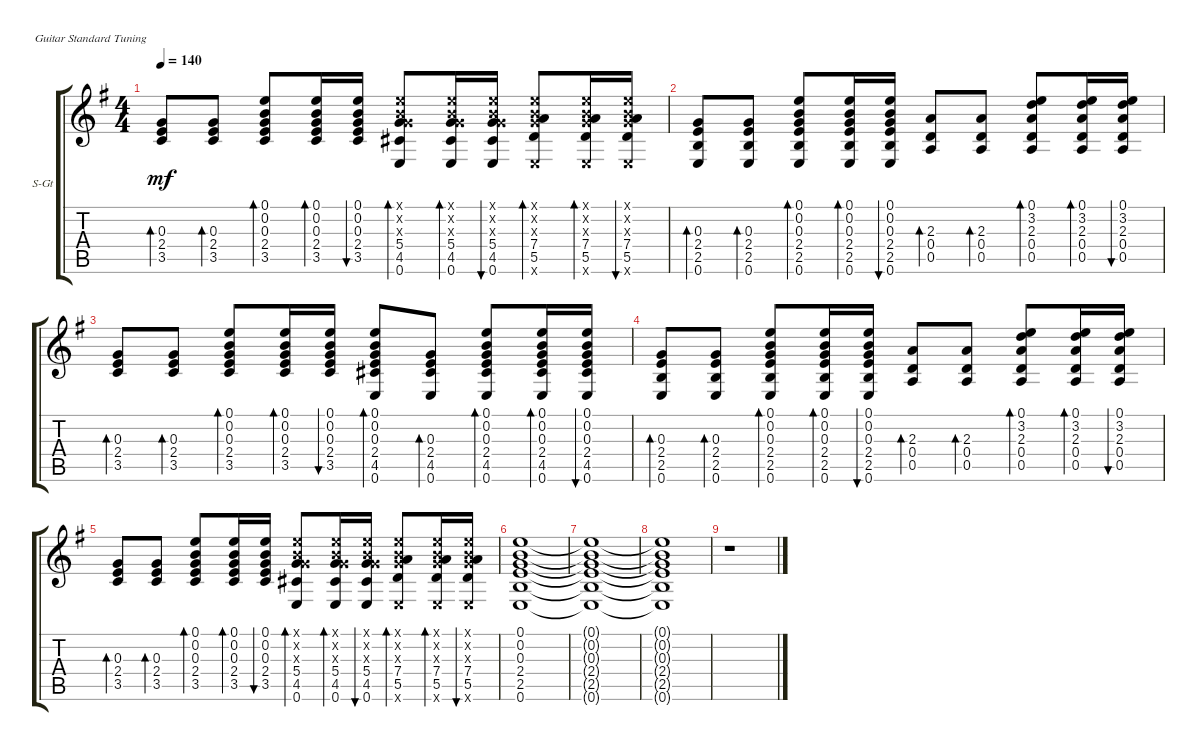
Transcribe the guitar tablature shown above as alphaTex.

\defaultSystemsLayout 4
\bracketExtendMode groupsimilarinstruments
\firstSystemTrackNameOrientation horizontal
\otherSystemsTrackNameOrientation horizontal
\track ("Steel Guitar" "S-Gt") {instrument acousticguitarsteel}
\staff {score tabs}
\tuning (E4 B3 G3 D3 A2 E2)
\ts (4 4)
\tempo 140
\clef g2
\ks eminor
(3.5 2.4 0.3).8{bd 30 dy mf} (3.5 2.4 0.3).8{bd 30} (3.5 2.4 0.3 0.2 0.1).8{bd 30} (3.5 2.4 0.3 0.2 0.1).16{bd 30} (3.5 2.4 0.3 0.2 0.1).16{bu 30} (0.6 4.5 5.4 0.2{x} 0.1{x} 0.3{x}).8{bd 30} (0.6 4.5 5.4 0.3{x} 0.2{x} 0.1{x}).16{bd 30} (0.6 4.5 5.4 0.3{x} 0.2{x} 0.1{x}).16{bu 30} (0.6{x} 5.5 7.4 0.3{x} 0.2{x} 0.1{x}).8{bd 30} (0.6{x} 5.5 7.4 0.3{x} 0.2{x} 0.1{x}).16{bd 30} (0.6{x} 5.5 7.4 0.3{x} 0.2{x} 0.1{x}).16{bu 30} |
(0.6 2.5 2.4 0.3).8{bd 30} (0.6 2.5 2.4 0.3).8{bd 30} (0.6 2.5 2.4 0.3 0.2 0.1).8{bd 30} (0.6 2.5 2.4 0.3 0.2 0.1).16{bd 30} (0.6 2.5 2.4 0.3 0.2 0.1).16{bu 30} (0.5 0.4 2.3).8{bd 30} (0.5 0.4 2.3).8{bd 30} (0.5 0.4 2.3 3.2 0.1).8{bd 30} (0.5 0.4 2.3 3.2 0.1).16{bd 30} (0.5 0.4 2.3 3.2 0.1).16{bu 30} |
(3.5 2.4 0.3).8{bd 30} (3.5 2.4 0.3).8{bd 30} (3.5 2.4 0.3 0.2 0.1).8{bd 30} (3.5 2.4 0.3 0.2 0.1).16{bd 30} (3.5 2.4 0.3 0.2 0.1).16{bu 30} (0.6 4.5 2.4 0.3 0.2 0.1).8{bd 30} (0.6 4.5 2.4 0.3).8{bd 30} (0.6 4.5 2.4 0.3 0.2 0.1).8{bd 30} (0.6 4.5 2.4 0.3 0.2 0.1).16{bd 30} (0.6 4.5 2.4 0.3 0.2 0.1).16{bu 30} |
(0.6 2.5 2.4 0.3).8{bd 30} (0.6 2.5 2.4 0.3).8{bd 30} (0.6 2.5 2.4 0.3 0.2 0.1).8{bd 30} (0.6 2.5 2.4 0.3 0.2 0.1).16{bd 30} (0.6 2.5 2.4 0.3 0.2 0.1).16{bu 30} (0.5 0.4 2.3).8{bd 30} (0.5 0.4 2.3).8{bd 30} (0.5 0.4 2.3 3.2 0.1).8{bd 30} (0.5 0.4 2.3 3.2 0.1).16{bd 30} (0.5 0.4 2.3 3.2 0.1).16{bu 30} |
(3.5 2.4 0.3).8{bd 30} (3.5 2.4 0.3).8{bd 30} (3.5 2.4 0.3 0.2 0.1).8{bd 30} (3.5 2.4 0.3 0.2 0.1).16{bd 30} (3.5 2.4 0.3 0.2 0.1).16{bu 30} (0.6 4.5 5.4 0.2{x} 0.1{x} 0.3{x}).8{bd 30} (0.6 4.5 5.4 0.3{x} 0.2{x} 0.1{x}).16{bd 30} (0.6 4.5 5.4 0.3{x} 0.2{x} 0.1{x}).16{bu 30} (0.6{x} 5.5 7.4 0.3{x} 0.2{x} 0.1{x}).8{bd 30} (0.6{x} 5.5 7.4 0.3{x} 0.2{x} 0.1{x}).16{bd 30} (0.6{x} 5.5 7.4 0.3{x} 0.2{x} 0.1{x}).16{bu 30} |
(0.6 2.5 2.4 0.3 0.2 0.1).1 |
(0.6{t} 2.5{t} 2.4{t} 0.3{t} 0.2{t} 0.1{t}).1 |
(0.6{t} 2.5{t} 2.4{t} 0.3{t} 0.2{t} 0.1{t}).1 |
r.1
